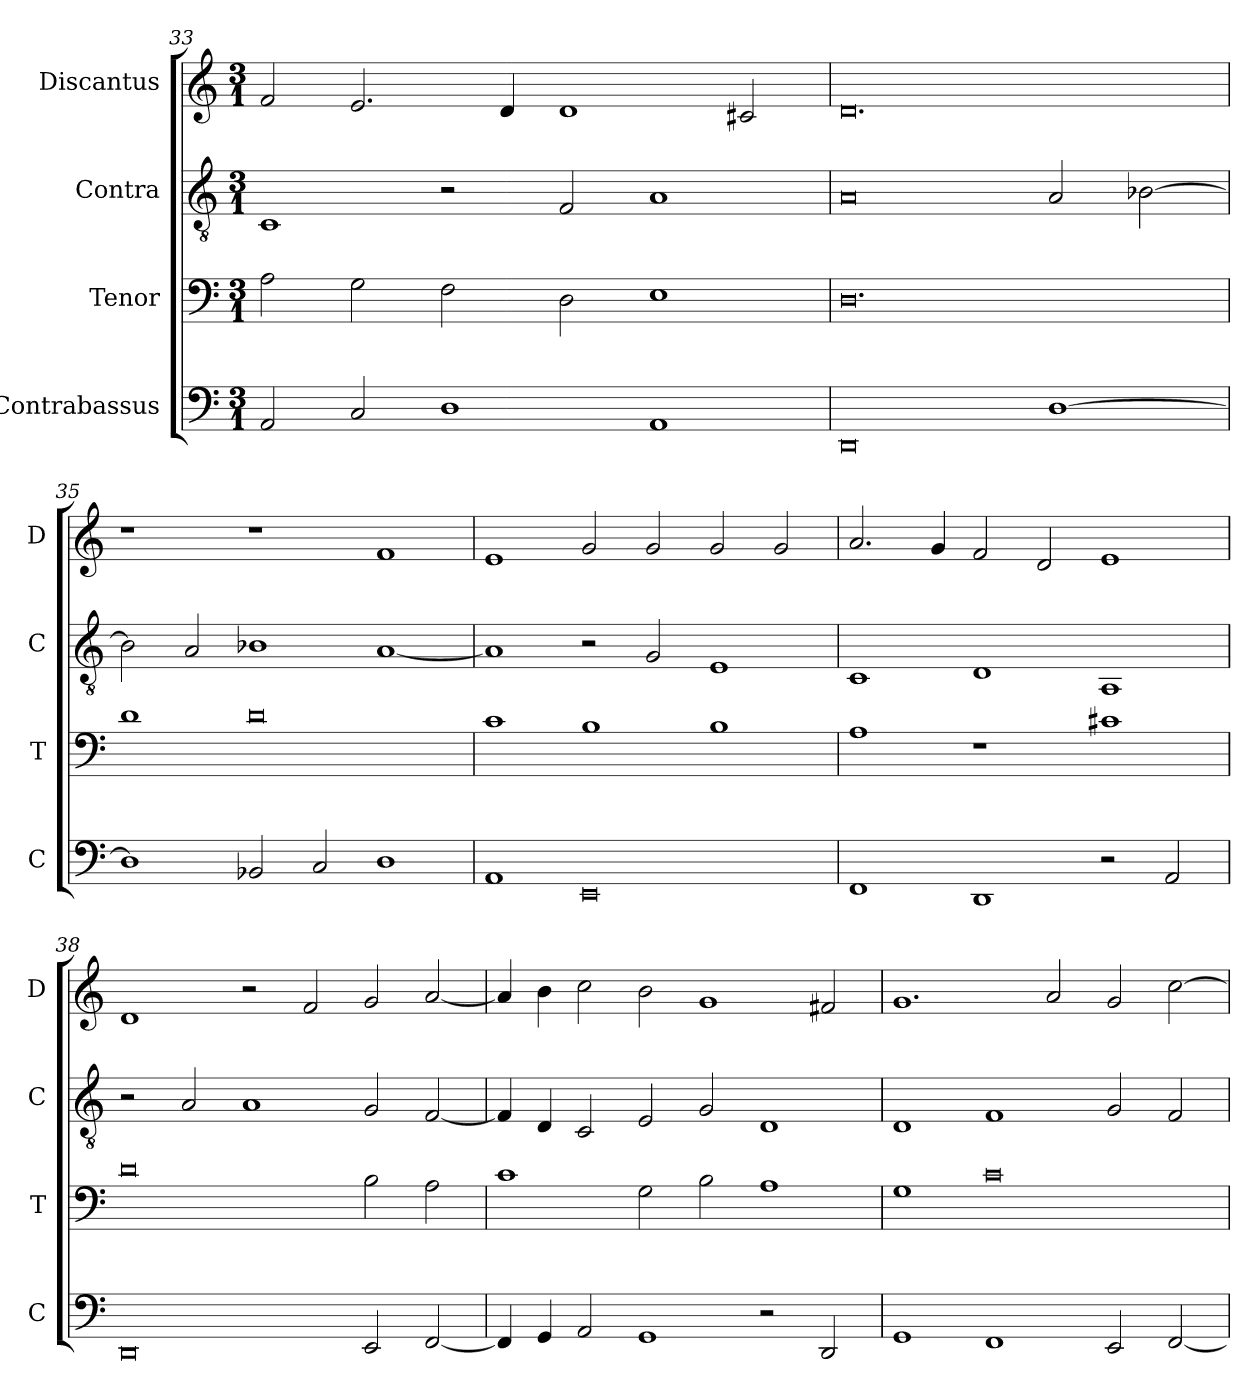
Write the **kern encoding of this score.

**kern	**kern	**kern	**kern
*part4	*part3	*part2	*part1
*staff4	*staff3	*staff2	*staff1
*I"Contrabassus	*I"Tenor	*I"Contra	*I"Discantus
*I'C	*I'T	*I'C	*I'D
*clefF4	*clefF4	*clefGv2	*clefG2
*k[]	*k[]	*k[]	*k[]
*M3/1	*M3/1	*M3/1	*M3/1
=33	=33	=33	=33
2AA/	2A\	1C	2f/
2C/	2G\	.	2.e/
1D	2F\	2r	.
.	.	.	4d/
.	2D\	2F/	1d
1AA	1E	1A	.
.	.	.	2c#X/
=34	=34	=34	=34
0DD	0.D	0A	0.d
[1D	.	2A/	.
.	.	[2B-X\	.
=35	=35	=35	=35
1D]	1d	2B-\]	1r
.	.	2A/	.
2BB-X/	0d	1B-X	1r
2C/	.	.	.
1D	.	[1A	1f
=36	=36	=36	=36
1AA	1c	1A]	1e
0EE	1B	2r	2g/
.	.	2G/	2g/
.	1B	1E	2g/
.	.	.	2g/
=37	=37	=37	=37
1FF	1A	1C	2.a/
.	.	.	4g/
1DD	1r	1D	2f/
.	.	.	2d/
2r	1c#X	1AA	1e
2AA/	.	.	.
=38	=38	=38	=38
0DD	0d	2r	1d
.	.	2A/	.
.	.	1A	2r
.	.	.	2f/
2EE/	2B\	2G/	2g/
[2FF/	2A\	[2F/	[2a/
=39	=39	=39	=39
4FF/]	1c	4F/]	4a/]
4GG/	.	4D/	4b\
2AA/	.	2C/	2cc\
1GG	2G\	2E/	2b\
.	2B\	2G/	1g
2r	1A	1D	.
2DD/	.	.	2f#X/
=40	=40	=40	=40
1GG	1G	1D	1.g
1FF	0c	1F	.
.	.	.	2a/
2EE/	.	2G/	2g/
[2FF/	.	2F/	[2cc\
=	=	=	=
*-	*-	*-	*-
